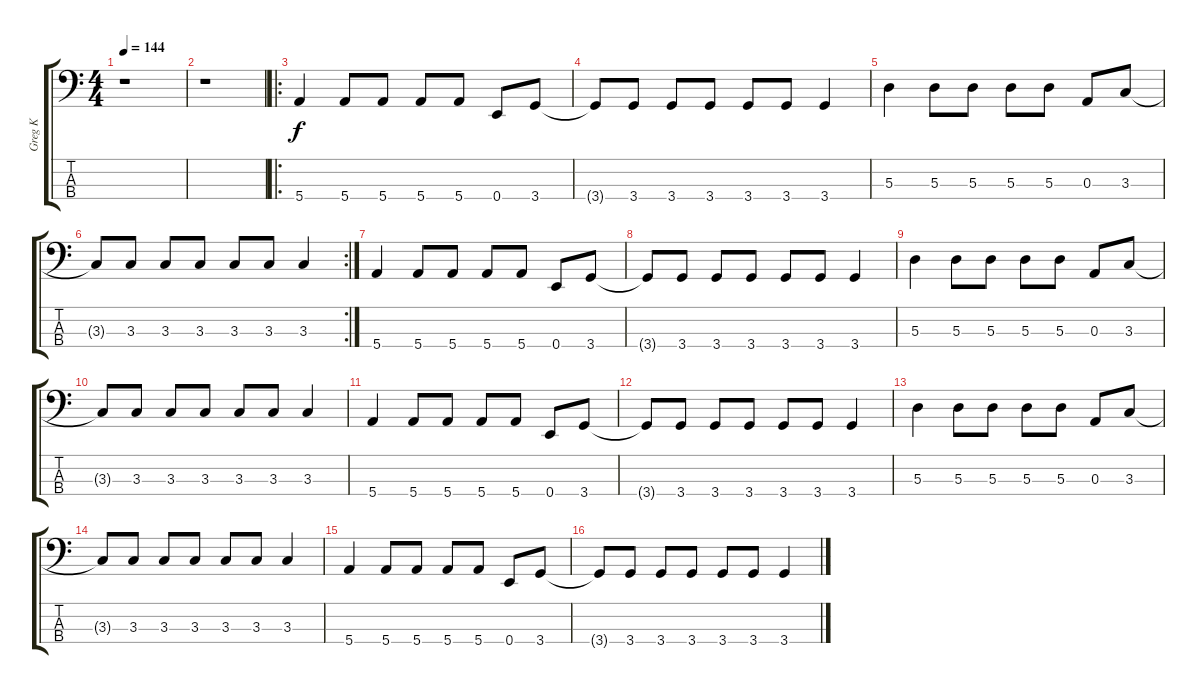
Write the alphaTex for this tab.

\track ("Greg K" "Greg K") {instrument electricbassfinger}
\staff {score tabs}
\tuning (G2 D2 A1 E1) {hide}
\ts (4 4)
\tempo 144
\clef f4
\ks c
r.1{dy f instrument electricbassfinger} |
r.1 |
\ro
5.4.4 5.4.8 5.4.8 5.4.8 5.4.8 0.4.8 3.4.8 |
3.4{t}.8 3.4.8 3.4.8 3.4.8 3.4.8 3.4.8 3.4.4 |
5.3.4 5.3.8 5.3.8 5.3.8 5.3.8 0.3.8 3.3.8 |
\rc 2
3.3{t}.8 3.3.8 3.3.8 3.3.8 3.3.8 3.3.8 3.3.4 |
5.4.4 5.4.8 5.4.8 5.4.8 5.4.8 0.4.8 3.4.8 |
3.4{t}.8 3.4.8 3.4.8 3.4.8 3.4.8 3.4.8 3.4.4 |
5.3.4 5.3.8 5.3.8 5.3.8 5.3.8 0.3.8 3.3.8 |
3.3{t}.8 3.3.8 3.3.8 3.3.8 3.3.8 3.3.8 3.3.4 |
5.4.4 5.4.8 5.4.8 5.4.8 5.4.8 0.4.8 3.4.8 |
3.4{t}.8 3.4.8 3.4.8 3.4.8 3.4.8 3.4.8 3.4.4 |
5.3.4 5.3.8 5.3.8 5.3.8 5.3.8 0.3.8 3.3.8 |
3.3{t}.8 3.3.8 3.3.8 3.3.8 3.3.8 3.3.8 3.3.4 |
5.4.4 5.4.8 5.4.8 5.4.8 5.4.8 0.4.8 3.4.8 |
3.4{t}.8 3.4.8 3.4.8 3.4.8 3.4.8 3.4.8 3.4.4
